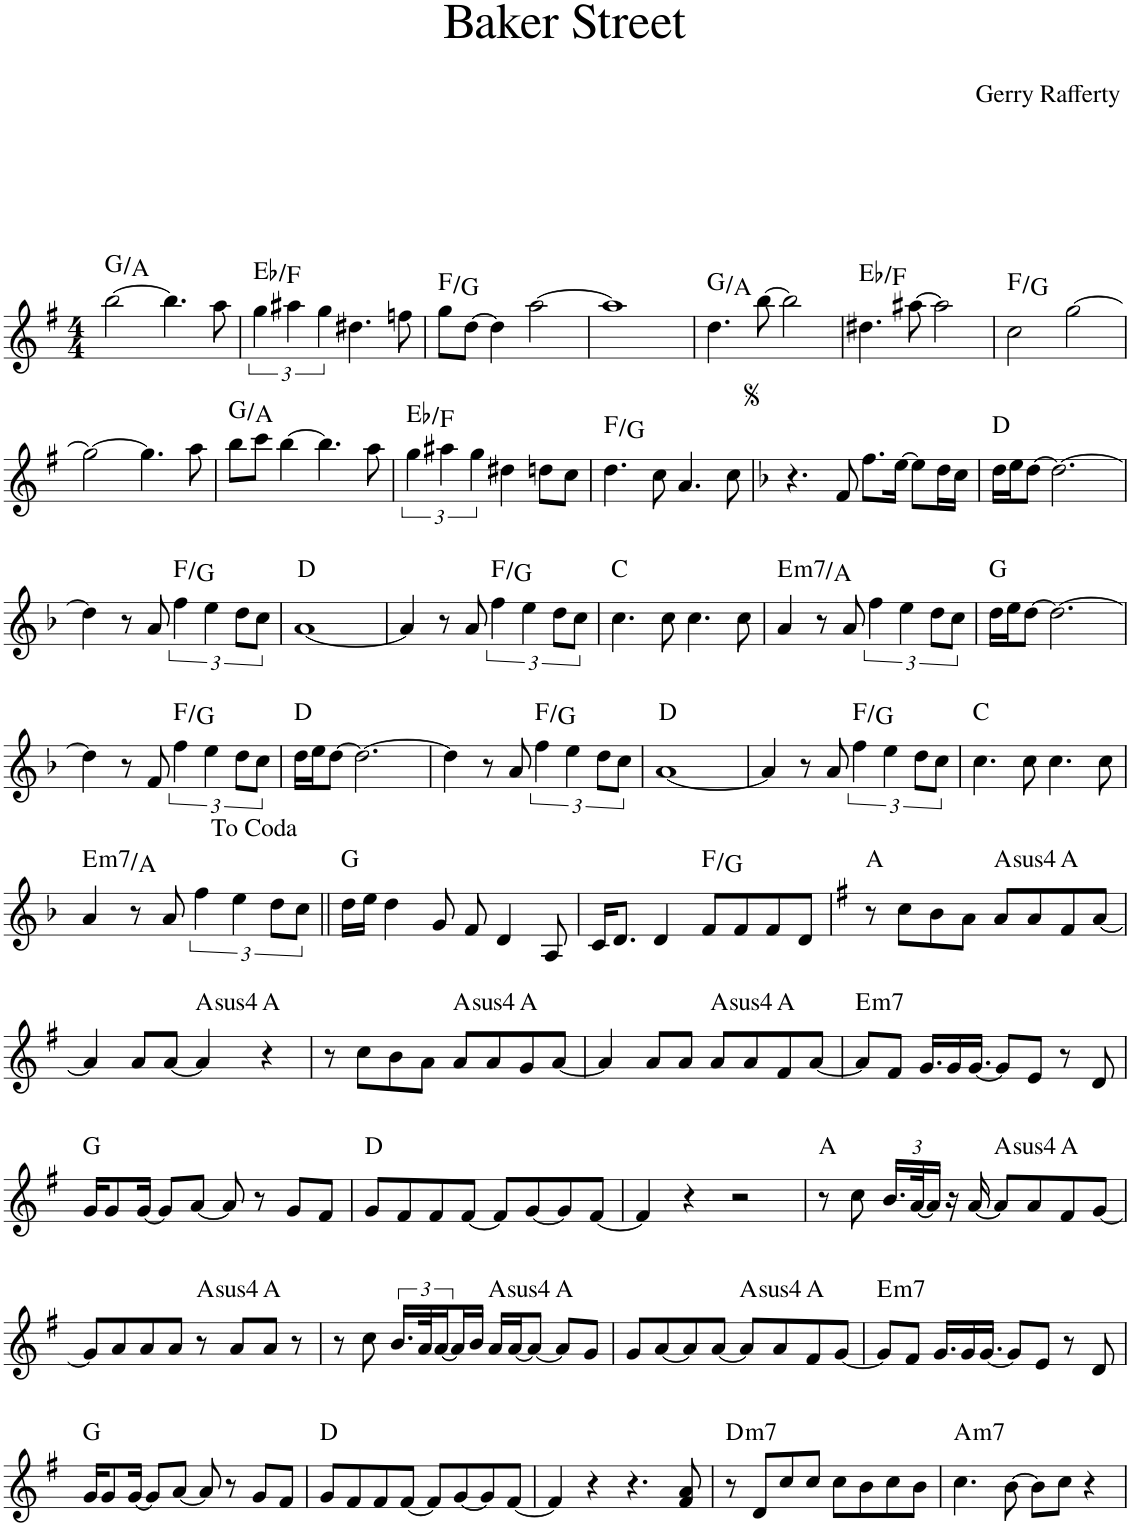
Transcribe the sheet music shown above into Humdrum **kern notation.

**kern	**harte
*part1	*part1
*staff1	*
*I"Piano	*
*I'Pno.	*
*clefG2	*
*k[f#]	*
*M4/4	*
=1	=1
[2bb\	G:maj/2
4.bb\]	.
8aa\	.
=2	=2
6gg\	Eb:maj/2
6aa#X\	.
6gg\	.
4.dd#X\	.
8ffn\	.
=3	=3
8gg\L	F:maj/2
[8dd\J	.
4dd\]	.
[2aa\	.
=4	=4
1aa]	.
=5	=5
4.dd\	G:maj/2
[8bb\	.
2bb\]	.
=6	=6
4.dd#X\	Eb:maj/2
[8aa#X\	.
2aa#\]	.
=7	=7
2cc\	F:maj/2
[2gg\	.
!!LO:LB:g=z
=8	=8
2gg\_	.
4.gg\]	.
8aa\	.
=9	=9
8bb\L	G:maj/2
8ccc\J	.
[4bb\	.
4.bb\]	.
8aa\	.
=10	=10
6gg\	Eb:maj/2
6aa#X\	.
6gg\	.
4dd#X\	.
8ddn\L	.
8cc\J	.
=11	=11
4.dd\	F:maj/2
8cc\	.
4.a/	.
8cc\	.
=12	=12
*k[b-]	*
4.r	.
8f/	.
8.ff\L	.
[16ee\Jk	.
8ee\L]	.
16dd\L	.
16cc\JJ	.
=13	=13
16dd\LL	D:maj
16ee\J	.
[8dd\J	.
2.dd\_	.
!!LO:LB:g=z
=14	=14
4dd\]	.
8r	.
8a/	.
6ff\	F:maj/2
6ee\	.
12dd\L	.
12cc\J	.
=15	=15
[1a	D:maj
=16	=16
4a/]	.
8r	.
8a/	.
6ff\	F:maj/2
6ee\	.
12dd\L	.
12cc\J	.
=17	=17
4.cc\	C:maj
8cc\	.
4.cc\	.
8cc\	.
=18	=18
!	!LO:H:kt=m7
4a/	E:min7/4
8r	.
8a/	.
6ff\	.
6ee\	.
12dd\L	.
12cc\J	.
=19	=19
16dd\LL	G:maj
16ee\J	.
[8dd\J	.
2.dd\_	.
!!LO:LB:g=z
=20	=20
4dd\]	.
8r	.
8f/	.
6ff\	F:maj/2
6ee\	.
12dd\L	.
12cc\J	.
=21	=21
16dd\LL	D:maj
16ee\J	.
[8dd\J	.
2.dd\_	.
=22	=22
4dd\]	.
8r	.
8a/	.
6ff\	F:maj/2
6ee\	.
12dd\L	.
12cc\J	.
=23	=23
[1a	D:maj
=24	=24
4a/]	.
8r	.
8a/	.
6ff\	F:maj/2
6ee\	.
12dd\L	.
12cc\J	.
=25	=25
4.cc\	C:maj
8cc\	.
4.cc\	.
8cc\	.
!!LO:LB:g=z
=26	=26
!	!LO:H:kt=m7
4a/	E:min7/4
8r	.
8a/	.
6ff\	.
6ee\	.
12dd\L	.
12cc\J	.
=27||	=27||
16dd\LL	G:maj
16ee\JJ	.
4dd\	.
8g/	.
8f/	.
4d/	.
8A/	.
=28	=28
16c/KL	.
8.d/J	.
4d/	.
8f/L	F:maj/2
8f/	.
8f/	.
8d/J	.
=29	=29
*k[f#]	*
8r	A:maj
8cc\L	.
8b\	.
8a\J	.
!	!LO:H:kt=4
8a/L	A:sus4
8a/	.
8f#/	A:maj
[8a/J	.
!!LO:LB:g=z
=30	=30
4a/]	.
8a/L	.
[8a/J	.
!	!LO:H:kt=4
4a/]	A:sus4
4r	A:maj
=31	=31
8r	.
8cc\L	.
8b\	.
8a\J	.
!	!LO:H:kt=4
8a/L	A:sus4
8a/	.
8g/	A:maj
[8a/J	.
=32	=32
4a/]	.
8a/L	.
8a/J	.
!	!LO:H:kt=4
8a/L	A:sus4
8a/	.
8f#/	A:maj
[8a/J	.
=33	=33
!	!LO:H:kt=m7
8a/L]	E:min7
8f#/J	.
16.g/LL	.
16g/	.
[16.g/JJ	.
8g/L]	.
8e/J	.
8r	.
8d/	.
!!LO:LB:g=z
=34	=34
16g/KL	G:maj
8g/	.
[16g/Jk	.
8g/L]	.
[8a/J	.
8a/]	.
8r	.
8g/L	.
8f#/J	.
=35	=35
8g/L	D:maj
8f#/	.
8f#/	.
[8f#/J	.
8f#/L]	.
[8g/	.
8g/]	.
[8f#/J	.
=36	=36
4f#/]	.
4r	.
2r	.
=37	=37
8r	A:maj
8cc\	.
*Xbrackettup	*
24.b/LL	.
[48a/K	.
24a/JJ]	.
16r	.
[16a/	.
!	!LO:H:kt=4
8a/L]	A:sus4
8a/	.
8f#/	A:maj
[8g/J	.
!!LO:LB:g=z
=38	=38
8g/L]	.
8a/	.
8a/	.
8a/J	.
!	!LO:H:kt=4
8r	A:sus4
8a/L	.
8a/J	A:maj
8r	.
=39	=39
8r	.
8cc\	.
*brackettup	*
24.b/LL	.
48a/K	.
[24a/	.
16a/]	.
16b/JJ	.
!	!LO:H:kt=4
16a/LL	A:sus4
[16a/J	.
8a/J_	.
8a/L]	A:maj
8g/J	.
=40	=40
8g/L	.
[8a/	.
8a/]	.
[8a/J	.
!	!LO:H:kt=4
8a/L]	A:sus4
8a/	.
8f#/	A:maj
[8g/J	.
=41	=41
!	!LO:H:kt=m7
8g/L]	E:min7
8f#/J	.
16.g/LL	.
16g/	.
[16.g/JJ	.
8g/L]	.
8e/J	.
8r	.
8d/	.
!!LO:LB:g=z
=42	=42
16g/KL	G:maj
8g/	.
[16g/Jk	.
8g/L]	.
[8a/J	.
8a/]	.
8r	.
8g/L	.
8f#/J	.
=43	=43
8g/L	D:maj
8f#/	.
8f#/	.
[8f#/J	.
8f#/L]	.
[8g/	.
8g/]	.
[8f#/J	.
=44	=44
4f#/]	.
4r	.
4.r	.
8f#/ 8a/	.
=45	=45
!	!LO:H:kt=m7
8r	D:min7
8d/L	.
8cc/	.
8cc/J	.
8cc\L	.
8b\	.
8cc\	.
8b\J	.
=46	=46
!	!LO:H:kt=m7
4.cc\	A:min7
[8b\	.
8b\L]	.
8cc\J	.
4r	.
=	=
*-	*-
